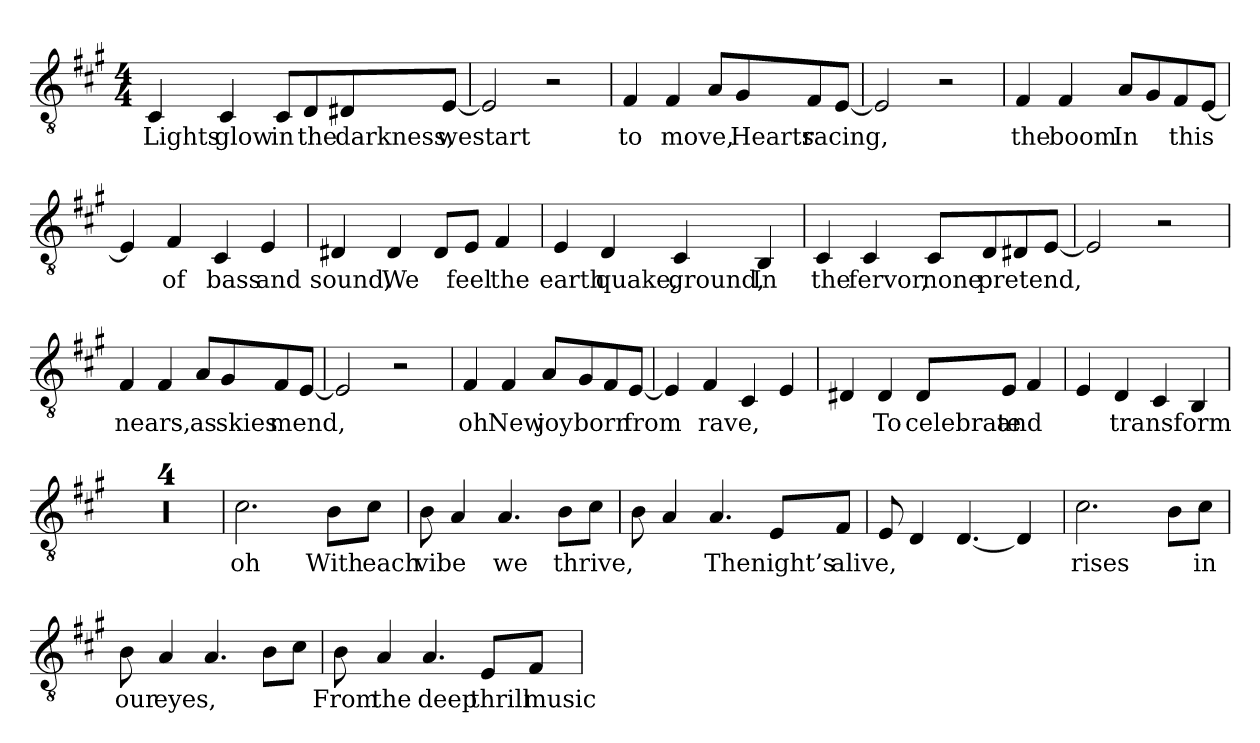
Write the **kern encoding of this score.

**kern	**text
*part1	*part1
*staff1	*staff1
*clefGv2	*
*k[f#c#g#]	*
*M4/4	*
=	=
4C#/	Lights
4C#/	glow
8C#/L	in
8D/	the
8D#X/	darkness,
[8E/J	westart
=	=
2E/]	.
2r	.
=	=
4F#/	to
4F#/	move,
8A/L	.
8G#/	Hearts
8F#/	racing,
[8E/J	.
=	=
2E/]	.
2r	.
=	=
4F#/	the
4F#/	boom
8A/L	In
8G#/	.
8F#/	this
[8E/J	.
=	=
4E/]	.
4F#/	of
4C#/	bass
4E/	and
=	=
4D#X/	sound,
4D#/	We
8D#/L	.
8E/J	feel
4F#/	the
=	=
4E/	earth
4D/	quake,
4C#/	ground,
4BB/	In
=	=
4C#/	the
4C#/	fervor,
8C#/L	none
8D/	pretend,
8D#X/	.
[8E/J	.
=	=
2E/]	.
2r	.
=	=
4F#/	nears,
4F#/	.
8A/L	as
8G#/	skies
8F#/	mend,
[8E/J	.
=	=
2E/]	.
2r	.
=	=
4F#/	oh
4F#/	New
8A/L	joy
8G#/	born
8F#/	.
[8E/J	from
=	=
4E/]	.
4F#/	rave,
4C#/	.
4E/	.
=	=
4D#X/	.
4D#/	To
8D#/L	celebrate
8E/J	and
4F#/	.
=	=
4E/	.
4D/	transform
4C#/	.
4BB/	.
=	=
1r	.
=	=
1r	.
=	=
1r	.
=	=
1r	.
=	=
2.c#\	oh
8B\L	With
8c#\J	each
=	=
8B\	vibe
4A/	.
4.A/	we
8B\L	thrive,
8c#\J	.
=	=
8B\	.
4A/	.
4.A/	The
8E/L	night’s
8F#/J	alive,
=	=
8E/	.
4D/	.
[4.D/	.
4D/]	.
=	=
2.c#\	rises
8B\L	.
8c#\J	in
=	=
8B\	our
4A/	eyes,
4.A/	.
8B\L	.
8c#\J	.
=	=
8B\	From
4A/	the
4.A/	deep
8E/L	thrill
8F#/J	music
=	=
*-	*-
